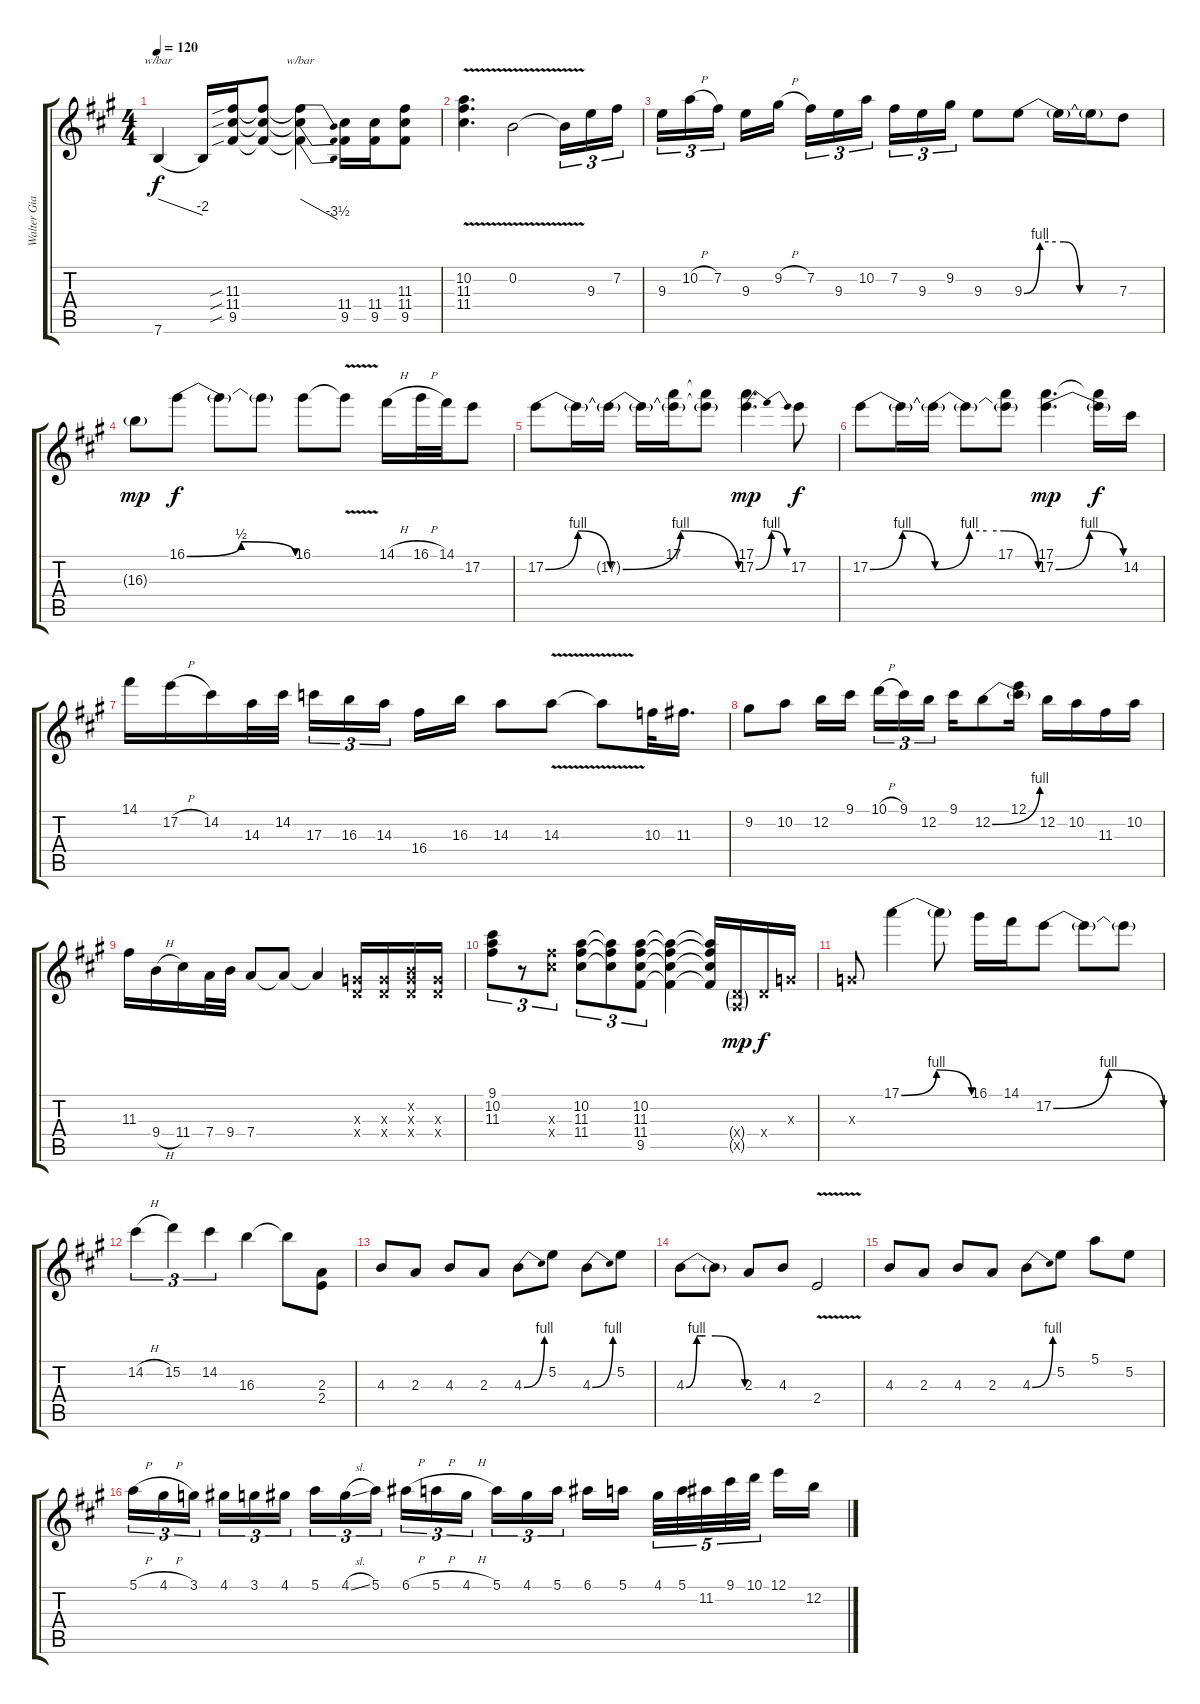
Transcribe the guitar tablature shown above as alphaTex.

\track ("Walter Giardino" "Walter Gia") {instrument overdrivenguitar}
\staff {score tabs}
\tuning (E4 B3 G3 D3 A2 E2) {hide}
\ts (4 4)
\tempo 120
\clef g2
\ks a
7.6.4{tbe (dive default 0 0 60 -8) dy f} 7.6{t}.16 (11.3{sib} 11.4{sib} 9.5{sib}).16 (11.3{t} 11.4{t} 9.5{t}).8 (11.3{t} 11.4{t} 9.5{t}).4{tbe (dive default 0 0 60 -14)} (11.4 9.5).16 (11.4 9.5).16 (11.3 11.4 9.5).8 |
(10.2 11.3 11.4{v}).4{d} 0.2{v}.2 0.2{t}.16{tu (3 2)} 9.3.16{tu (3 2)} 7.2.16{tu (3 2)} |
9.3.16{tu (3 2)} 10.2{h}.16{tu (3 2)} 7.2.16{tu (3 2) beam splitsecondary} 9.3.16 9.2{h}.16 7.2.16{tu (3 2)} 9.3.16{tu (3 2)} 10.2.16{tu (3 2) beam splitsecondary} 7.2.16{tu (3 2)} 9.3.16{tu (3 2)} 9.2.16{tu (3 2)} 9.3.8 9.3{be (custom 0 0 10 4 20 4 25 4 35 0 60 0)}.8 9.3{t}.16 9.3{t}.16 7.3.8 |
16.3{g}.8{dy mp} 16.1{be (bendrelease 0 0 20 2 41 2 60 0)}.8{dy f} 16.1{t}.8 16.1{t}.8 16.1.8 16.1{v t}.8 14.1{h}.16 16.1{h}.32 14.1.32 17.2.8 |
17.2{be (bendrelease 0 0 20 4 40 4 60 0)}.8 17.2{t}.16 17.2{be (bendrelease 0 0 20 4 40 4 60 0) t}.16 17.2{t}.16 (17.1 17.2{t}).16 (17.1{t} 17.2{t}).8 (17.1 17.2{be (bendrelease 0 0 20 4 40 4 60 0)}).4{d dy mp} 17.2.8{dy f} |
17.2{be (bendrelease 0 0 20 4 40 4 60 0)}.8 17.2{t}.16 17.2{be (custom 0 0 20 4 30 4 40 4 60 0) t}.16 17.2{t}.8 (17.1 17.2{t}).8 (17.1 17.2{be (bendrelease 0 0 20 4 41 4 60 0)}).4{d dy mp} (17.1{t} 17.2{t}).16{dy f} 14.2.16 |
14.1.16 17.2{h}.16 14.2.16 14.3.32 14.2.32 17.3.16{tu (3 2)} 16.3.16{tu (3 2)} 14.3.16{tu (3 2) beam splitsecondary} 16.4.16 16.3.16 14.3.8 14.3{v}.8 14.3{t}.8 10.3.32 11.3.16{d} |
9.2.8 10.2.8 12.2.16 9.1.16{beam splitsecondary} 10.1{h}.16{tu (3 2)} 9.1.16{tu (3 2)} 12.2.16{tu (3 2)} 9.1.16 12.2{be (bend 0 0 60 4)}.8 (12.1 12.2{t}).16 12.2.16 10.2.16 11.3.16 10.2.16 |
11.3.16 9.4{h}.16 11.4.16 7.4.32 9.4.32 7.4.8 7.4{t}.8 7.4{t}.4 (0.3{x} 0.4{x}).16 (0.3{x} 0.4{x}).16 (0.2{x} 0.3{x} 0.4{x}).16 (0.3{x} 0.4{x}).16 |
(9.1 10.2 11.3).8{tu (3 2)} r.8{tu (3 2)} (11.3{x} 11.4{x}).8{tu (3 2)} (10.2 11.3 11.4).8{tu (3 2)} (10.2{t} 11.3{t} 11.4{t}).8{tu (3 2)} (10.2 11.3 11.4 9.5).8{tu (3 2)} (10.2{t} 11.3{t} 11.4{t} 9.5{t}).4 (10.2{t} 11.3{t} 11.4{t} 9.5{t}).16 (0.4{g x} 0.5{g x}).16{dy mp} 0.4{x}.16{dy f} 0.3{x}.16 |
0.3{x}.8 17.1{be (bendrelease 0 0 20 4 39 4 60 0)}.4 17.1{t}.8 16.1.16 14.1.16 17.2{be (bendrelease 0 0 20 4 39 4 60 0)}.8 17.2{t}.8 17.2{t}.8 |
14.2{h}.4{tu (3 2)} 15.2.4{tu (3 2)} 14.2.4{tu (3 2)} 16.3.4 16.3{t}.8 (2.3 2.4).8 |
4.3.8 2.3.8 4.3.8 2.3.8 4.3{be (bend 0 0 60 4)}.8 5.2.8 4.3{be (bend 0 0 60 4)}.8 5.2.8 |
4.3{be (custom 0 0 11 4 14 4 20 4 30 4 60 0)}.8 4.3{t}.8 2.3.8 4.3.8 2.4{v}.2 |
4.3.8 2.3.8 4.3.8 2.3.8 4.3{be (bend 0 0 60 4)}.8 5.2.8 5.1.8 5.2.8 |
5.1{h}.16{tu (3 2)} 4.1{h}.16{tu (3 2)} 3.1.16{tu (3 2) beam splitsecondary} 4.1.16{tu (3 2)} 3.1.16{tu (3 2)} 4.1.16{tu (3 2)} 5.1.16{tu (3 2)} 4.1{sl}.16{tu (3 2)} 5.1.16{tu (3 2) beam splitsecondary} 6.1{h}.16{tu (3 2)} 5.1{h}.16{tu (3 2)} 4.1{h}.16{tu (3 2)} 5.1.16{tu (3 2)} 4.1.16{tu (3 2)} 5.1.16{tu (3 2) beam splitsecondary} 6.1.16 5.1.16 4.1.32{tu (5 4)} 5.1.32{tu (5 4)} 11.2.32{tu (5 4)} 9.1.32{tu (5 4)} 10.1.32{tu (5 4) beam splitsecondary} 12.1.16 12.2.16
